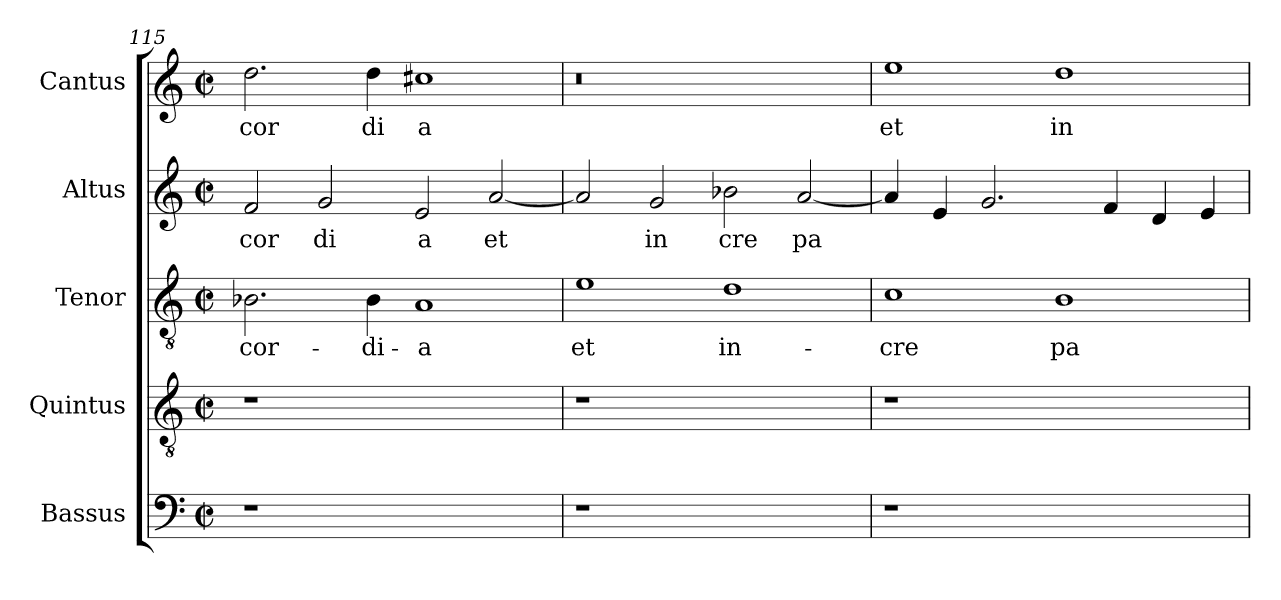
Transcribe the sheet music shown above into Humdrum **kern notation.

**kern	**kern	**kern	**text	**kern	**text	**kern	**text
*part5	*part4	*part3	*part3	*part2	*part2	*part1	*part1
*staff5	*staff4	*staff3	*staff3	*staff2	*staff2	*staff1	*staff1
*I"Bassus	*I"Quintus	*I"Tenor	*	*I"Altus	*	*I"Cantus	*
*I'Bassus	*I'Quintus	*I'Tenor	*	*I'Altus	*	*I'Cantus	*
*clefF4	*clefGv2	*clefGv2	*	*clefG2	*	*clefG2	*
*k[]	*k[]	*k[]	*	*k[]	*	*k[]	*
*C:	*C:	*C:	*	*C:	*	*C:	*
*M2/2	*M2/2	*M2/2	*	*M2/2	*	*M2/2	*
*met(c|)	*met(c|)	*met(c|)	*	*met(c|)	*	*met(c|)	*
=115	=115	=115	=115	=115	=115	=115	=115
!	!	!	!LO:LY:b:cj	!	!LO:LY:b:cj	!	!LO:LY:b:cj
1r	1r	2.B-X\	-cor-	2f/	cor	2.dd\	cor
!	!	!	!	!	!LO:LY:b:cj	!	!
.	.	.	.	2g/	di	.	.
!	!	!	!LO:LY:b:cj	!	!	!	!LO:LY:b:cj
.	.	4B-\	-di-	.	.	4dd\	di
!	!	!	!LO:LY:b:cj	!	!LO:LY:b:cj	!	!LO:LY:b:cj
1ryy	1ryy	1A	-a	2e/	a	1cc#X	a
!	!	!	!	!	!LO:LY:b:cj	!	!
.	.	.	.	[<2a/	et	.	.
=116	=116	=116	=116	=116	=116	=116	=116
!	!	!	!LO:LY:b:cj	!	!LO:LY:b:cj	!	!
1r	1r	1e	et	2a/]	.	0r	.
!	!	!	!	!	!LO:LY:b:cj	!	!
.	.	.	.	2g/	in	.	.
!	!	!	!LO:LY:b:cj	!	!LO:LY:b:cj	!	!
1ryy	1ryy	1d	in-	2b-X\	cre	.	.
!	!	!	!	!	!LO:LY:b:cj	!	!
.	.	.	.	[>2a/	pa	.	.
!!LO:PB:g=z
=117	=117	=117	=117	=117	=117	=117	=117
!	!	!	!LO:LY:b:cj	!	!LO:LY:b:cj	!	!LO:LY:b:cj
1r	1r	1c	-cre	4a/]	.	1ee	et
!	!	!	!	!	!LO:LY:b:cj	!	!
.	.	.	.	4e/	.	.	.
!	!	!	!	!	!LO:LY:b:cj	!	!
.	.	.	.	2.g/	.	.	.
!	!	!	!LO:LY:b:cj	!	!	!	!LO:LY:b:cj
1ryy	1ryy	1B	pa	.	.	1dd	in-
!	!	!	!	!	!LO:LY:b:cj	!	!
.	.	.	.	4f/	.	.	.
!	!	!	!	!	!LO:LY:b:cj	!	!
.	.	.	.	4d/	.	.	.
!	!	!	!	!	!LO:LY:b:cj	!	!
.	.	.	.	4e/	.	.	.
=	=	=	=	=	=	=	=
*-	*-	*-	*-	*-	*-	*-	*-
